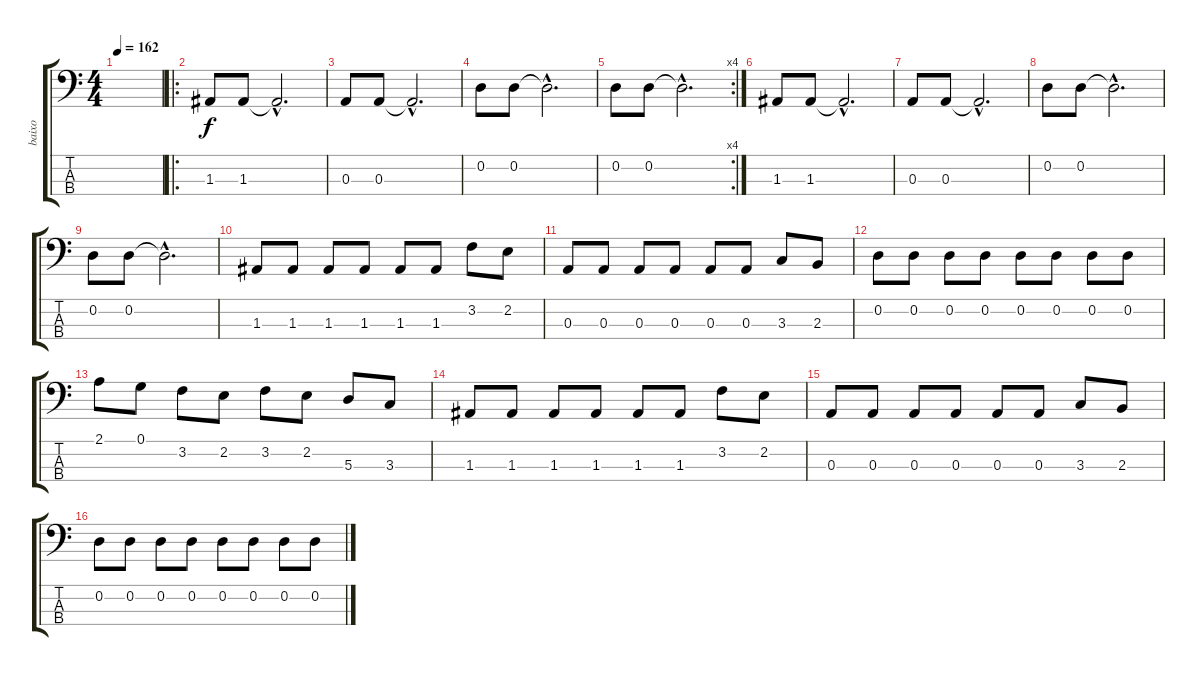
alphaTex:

\track ("baixo" "baixo") {instrument electricbassfinger}
\staff {score tabs}
\tuning (G2 D2 A1 E1) {hide}
\ts (4 4)
\tempo 162
\clef f4
\ks c
|
\ro
1.3.8 1.3.8 1.3{hac t}.2{d} |
0.3.8 0.3.8 0.3{hac t}.2{d} |
0.2.8 0.2.8 0.2{hac t}.2{d} |
\rc 4
0.2.8 0.2.8 0.2{hac t}.2{d} |
1.3.8 1.3.8 1.3{hac t}.2{d} |
0.3.8 0.3.8 0.3{hac t}.2{d} |
0.2.8 0.2.8 0.2{hac t}.2{d} |
0.2.8 0.2.8 0.2{hac t}.2{d} |
1.3.8 1.3.8 1.3.8 1.3.8 1.3.8 1.3.8 3.2.8 2.2.8 |
0.3.8 0.3.8 0.3.8 0.3.8 0.3.8 0.3.8 3.3.8 2.3.8 |
0.2.8 0.2.8 0.2.8 0.2.8 0.2.8 0.2.8 0.2.8 0.2.8 |
2.1.8 0.1.8 3.2.8 2.2.8 3.2.8 2.2.8 5.3.8 3.3.8 |
1.3.8 1.3.8 1.3.8 1.3.8 1.3.8 1.3.8 3.2.8 2.2.8 |
0.3.8 0.3.8 0.3.8 0.3.8 0.3.8 0.3.8 3.3.8 2.3.8 |
0.2.8 0.2.8 0.2.8 0.2.8 0.2.8 0.2.8 0.2.8 0.2.8
